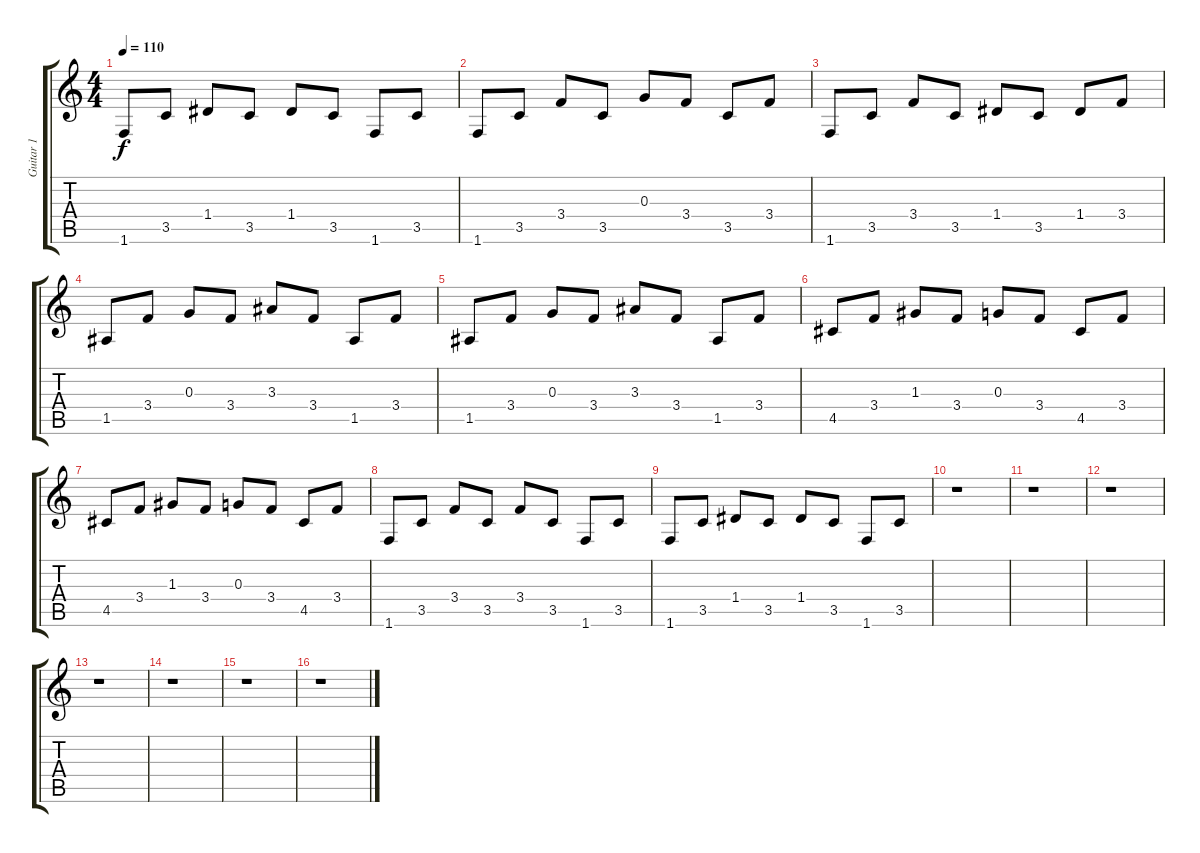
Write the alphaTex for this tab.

\track ("Guitar 1" "Guitar 1") {instrument distortionguitar}
\staff {score tabs}
\tuning (E4 B3 G3 D3 A2 E2) {hide}
\ts (4 4)
\tempo 110
\clef g2
\ks c
1.6.8{dy f} 3.5.8 1.4.8 3.5.8 1.4.8 3.5.8 1.6.8 3.5.8 |
1.6.8 3.5.8 3.4.8 3.5.8 0.3.8 3.4.8 3.5.8 3.4.8 |
1.6.8 3.5.8 3.4.8 3.5.8 1.4.8 3.5.8 1.4.8 3.4.8 |
1.5.8 3.4.8 0.3.8 3.4.8 3.3.8 3.4.8 1.5.8 3.4.8 |
1.5.8 3.4.8 0.3.8 3.4.8 3.3.8 3.4.8 1.5.8 3.4.8 |
4.5.8 3.4.8 1.3.8 3.4.8 0.3.8 3.4.8 4.5.8 3.4.8 |
4.5.8 3.4.8 1.3.8 3.4.8 0.3.8 3.4.8 4.5.8 3.4.8 |
1.6.8 3.5.8 3.4.8 3.5.8 3.4.8 3.5.8 1.6.8 3.5.8 |
1.6.8 3.5.8 1.4.8 3.5.8 1.4.8 3.5.8 1.6.8 3.5.8 |
r.1 |
r.1 |
r.1 |
r.1 |
r.1 |
r.1 |
r.1
